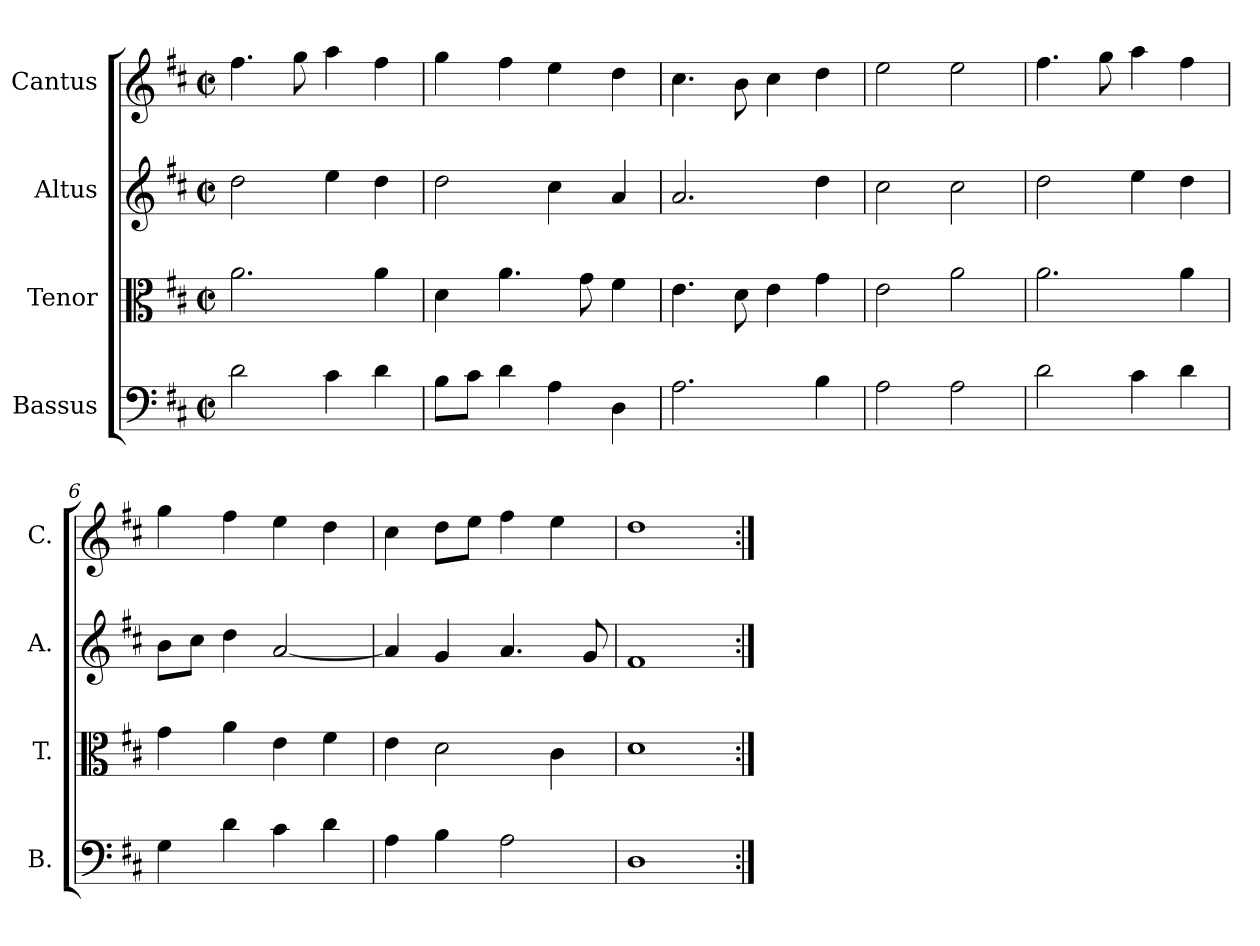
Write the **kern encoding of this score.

**kern	**kern	**kern	**kern
*part4	*part3	*part2	*part1
*staff4	*staff3	*staff2	*staff1
*I"Bassus	*I"Tenor	*I"Altus	*I"Cantus
*I'B.	*I'T.	*I'A.	*I'C.
*clefF4	*clefC3	*clefG2	*clefG2
*k[f#c#]	*k[f#c#]	*k[f#c#]	*k[f#c#]
*D:	*D:	*D:	*D:
*M2/2	*M2/2	*M2/2	*M2/2
*met(c|)	*met(c|)	*met(c|)	*met(c|)
=1	=1	=1	=1
2d\	2.a\	2dd\	4.ff#\
.	.	.	8gg\
4c#\	.	4ee\	4aa\
4d\	4a\	4dd\	4ff#\
=2	=2	=2	=2
8B\L	4d\	2dd\	4gg\
8c#\J	.	.	.
4d\	4.a\	.	4ff#\
4A\	.	4cc#\	4ee\
.	8g\	.	.
4D\	4f#\	4a/	4dd\
=3	=3	=3	=3
2.A\	4.e\	2.a/	4.cc#\
.	8d\	.	8b\
.	4e\	.	4cc#\
4B\	4g\	4dd\	4dd\
=4	=4	=4	=4
2A\	2e\	2cc#\	2ee\
2A\	2a\	2cc#\	2ee\
=5	=5	=5	=5
2d\	2.a\	2dd\	4.ff#\
.	.	.	8gg\
4c#\	.	4ee\	4aa\
4d\	4a\	4dd\	4ff#\
=6	=6	=6	=6
4G\	4g\	8b\L	4gg\
.	.	8cc#\J	.
4d\	4a\	4dd\	4ff#\
4c#\	4e\	[2a/	4ee\
4d\	4f#\	.	4dd\
=7	=7	=7	=7
4A\	4e\	4a/]	4cc#\
4B\	2d\	4g/	8dd\L
.	.	.	8ee\J
2A\	.	4.a/	4ff#\
.	4c#\	.	4ee\
.	.	8g/	.
=8	=8	=8	=8
1D\	1d\	1f#/	1dd\
=:|!	=:|!	=:|!	=:|!
*-	*-	*-	*-
